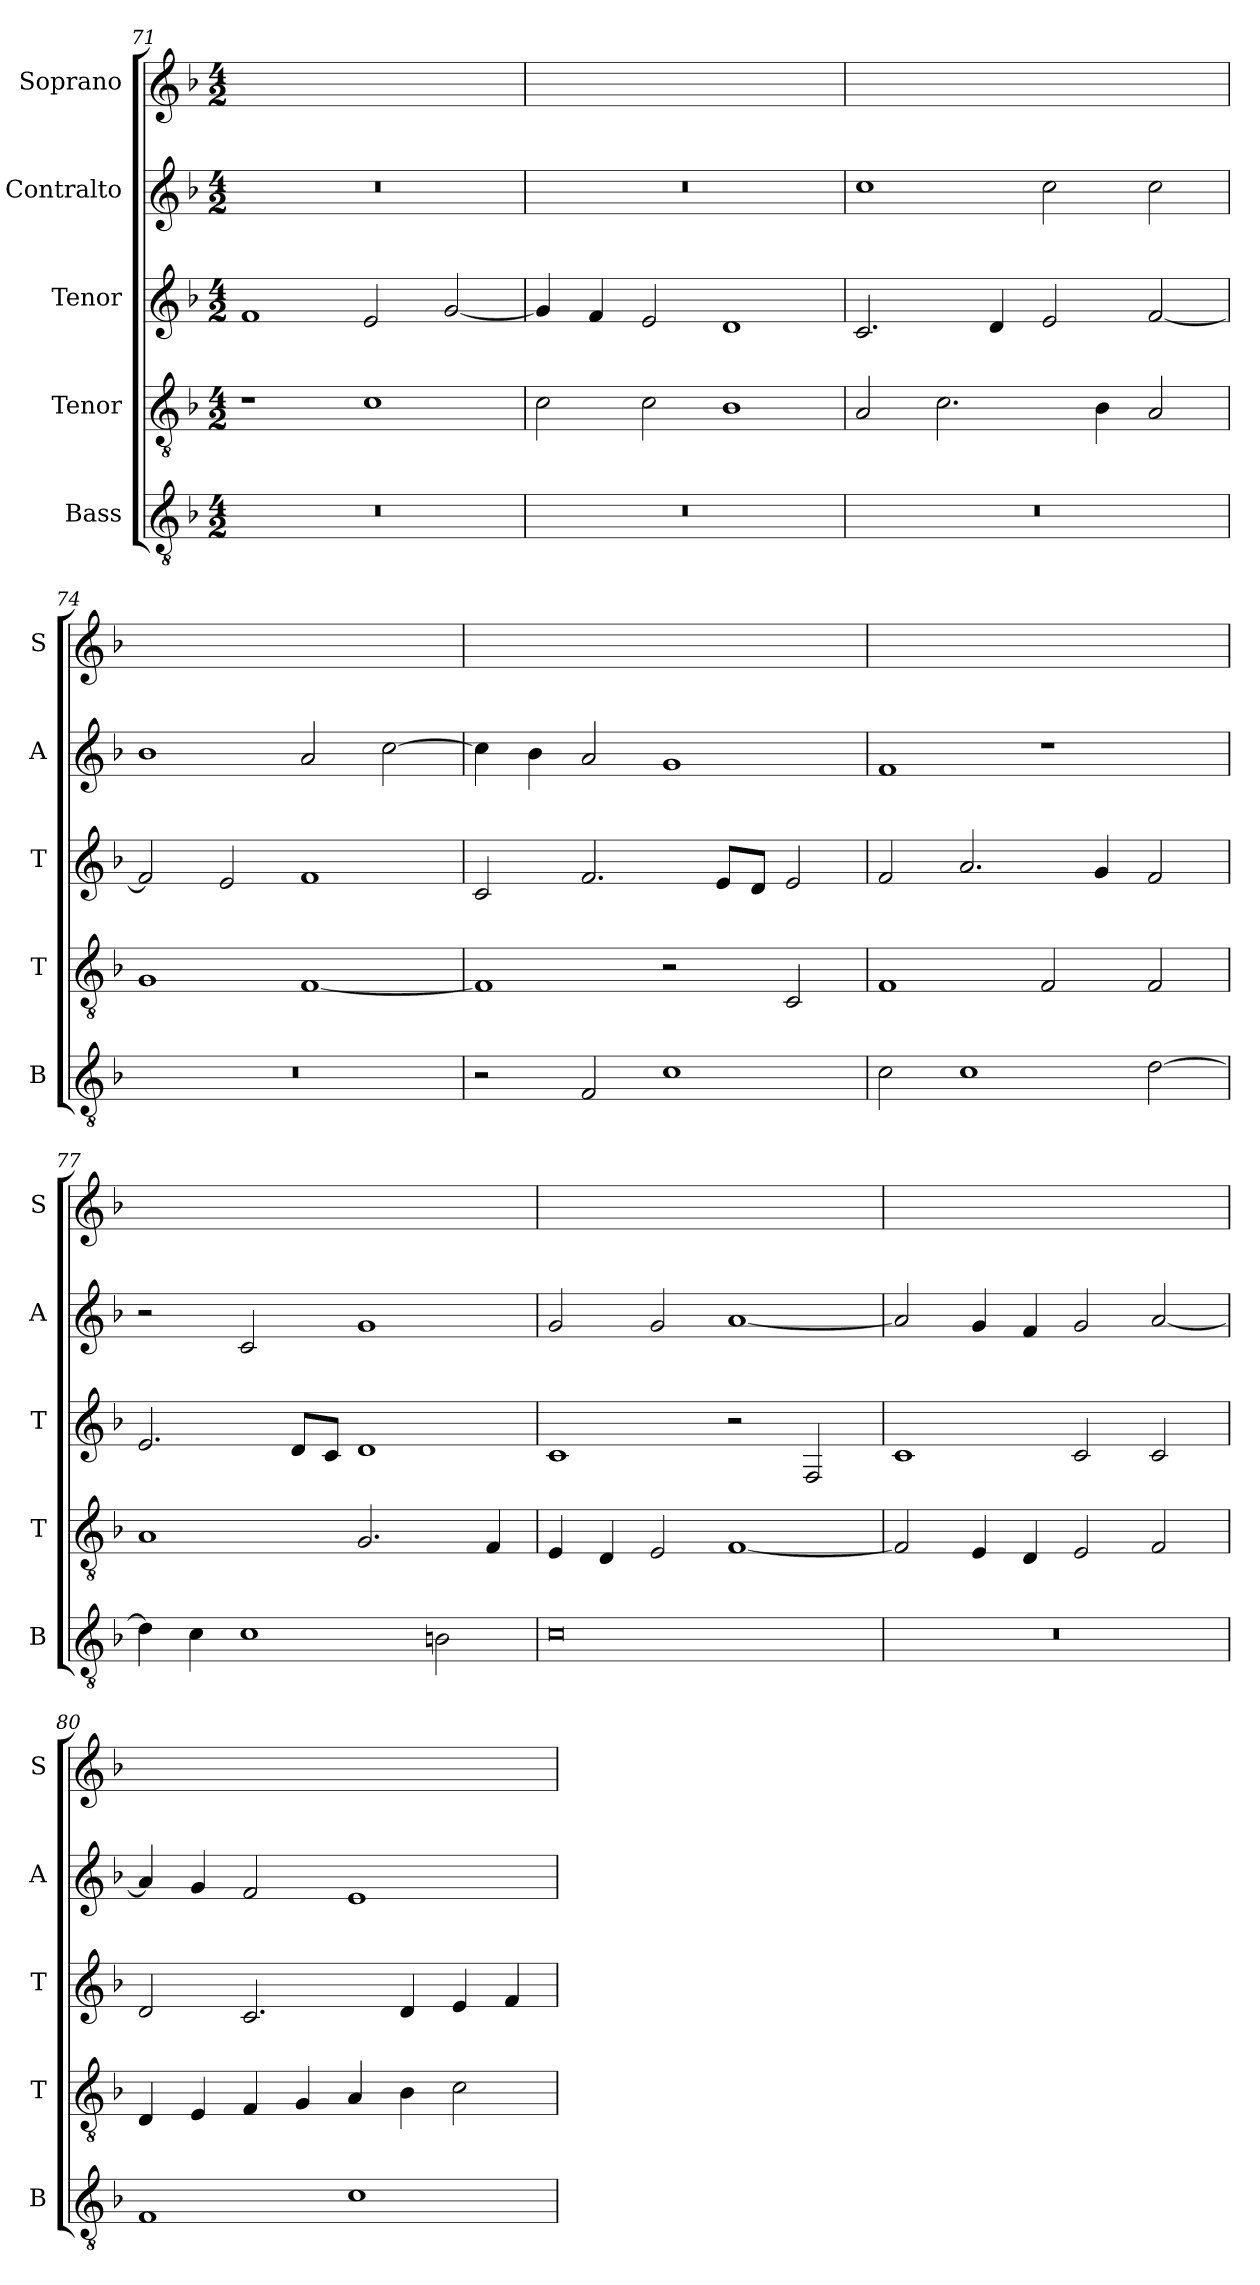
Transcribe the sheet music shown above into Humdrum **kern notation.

**kern	**kern	**kern	**kern	**kern
*part5	*part4	*part3	*part2	*part1
*staff5	*staff4	*staff3	*staff2	*staff1
*I"Bass	*I"Tenor	*I"Tenor	*I"Contralto	*I"Soprano
*I'B	*I'T	*I'T	*I'A	*I'S
*clefGv2	*clefGv2	*clefG2	*clefG2	*clefG2
*k[b-]	*k[b-]	*k[b-]	*k[b-]	*k[b-]
*F:ion	*F:ion	*F:ion	*F:ion	*F:ion
*M4/2	*M4/2	*M4/2	*M4/2	*M4/2
=71	=71	=71	=71	=71
0r	1r	1f	0r	0ryy
.	1c	2e	.	.
.	.	[2g	.	.
=72	=72	=72	=72	=72
0r	2c	4g]	0r	0ryy
.	.	4f	.	.
.	2c	2e	.	.
.	1B-	1d	.	.
=73	=73	=73	=73	=73
0r	2A	2.c	1cc	0ryy
.	2.c	.	.	.
.	.	4d	.	.
.	.	2e	2cc	.
.	4B-	.	.	.
.	2A	[2f	2cc	.
=74	=74	=74	=74	=74
0r	1G	2f]	1b-	0ryy
.	.	2e	.	.
.	[1F	1f	2a	.
.	.	.	[2cc	.
=75	=75	=75	=75	=75
2r	1F]	2c	4cc]	0ryy
.	.	.	4b-	.
2F	.	2.f	2a	.
1c	2r	.	1g	.
.	.	8e/L	.	.
.	.	8d/J	.	.
.	2C	2e	.	.
=76	=76	=76	=76	=76
2c	1F	2f	1f	0ryy
1c	.	2.a	.	.
.	2F	.	1r	.
.	.	4g	.	.
[2d	2F	2f	.	.
=77	=77	=77	=77	=77
4d]	1A	2.e	2r	0ryy
4c	.	.	.	.
1c	.	.	2c	.
.	.	8d/L	.	.
.	.	8c/J	.	.
.	2.G	1d	1g	.
2Bn	.	.	.	.
.	4F	.	.	.
=78	=78	=78	=78	=78
0c	4E	1c	2g	0ryy
.	4D	.	.	.
.	2E	.	2g	.
.	[1F	2r	[1a	.
.	.	2F	.	.
=79	=79	=79	=79	=79
0r	2F]	1c	2a]	0ryy
.	4E	.	4g	.
.	4D	.	4f	.
.	2E	2c	2g	.
.	2F	2c	[2a	.
=80	=80	=80	=80	=80
1F	4D	2d	4a]	0ryy
.	4E	.	4g	.
.	4F	2.c	2f	.
.	4G	.	.	.
1c	4A	.	1e	.
.	4B-	4d	.	.
.	2c	4e	.	.
.	.	4f	.	.
=	=	=	=	=
*-	*-	*-	*-	*-
